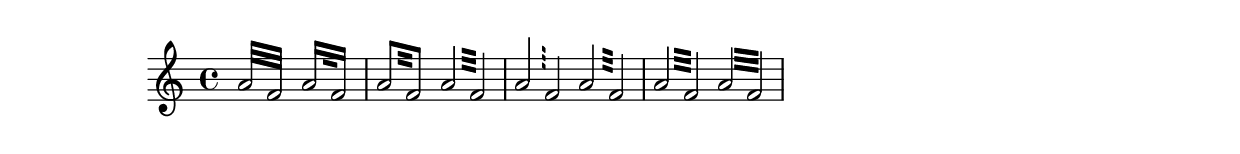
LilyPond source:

%% DO NOT EDIT this file manually; it is automatically
%% generated from LSR http://lsr.di.unimi.it
%% Make any changes in LSR itself, or in Documentation/snippets/new/ ,
%% and then run scripts/auxiliar/makelsr.py
%%
%% This file is in the public domain.
\version "2.18.0"

\header {
  lsrtags = "repeats, rhythms"

  texidoc = "
If a tremolo's total duration is less than a quarter-note, or exactly a
half-note, or between a half-note and a whole-note, it is normally
typeset with all beams touching the stems.  Certain engraving styles
typeset some of these beams as centered floating beams that do not
touch the stems.  The number of floating beams in this type of tremolo
is controlled with the @code{'gap-count } property of the @code{Beam}
object, and the size of the gaps between beams and stems is set with
the @code{'gap} property.



"
  doctitle = "Engraving tremolos with floating beams"
} % begin verbatim


\relative c'' {
  \repeat tremolo 8 { a32 f }
  \override Beam.gap-count = #1
  \repeat tremolo 8 { a32 f }
  \override Beam.gap-count = #2
  \repeat tremolo 8 { a32 f }
  \override Beam.gap-count = #3
  \repeat tremolo 8 { a32 f }

  \override Beam.gap-count = #3
  \override Beam.gap = #1.33
  \repeat tremolo 8 { a32 f }
  \override Beam.gap = #1
  \repeat tremolo 8 { a32 f }
  \override Beam.gap = #0.67
  \repeat tremolo 8 { a32 f }
  \override Beam.gap = #0.33
  \repeat tremolo 8 { a32 f }
}
